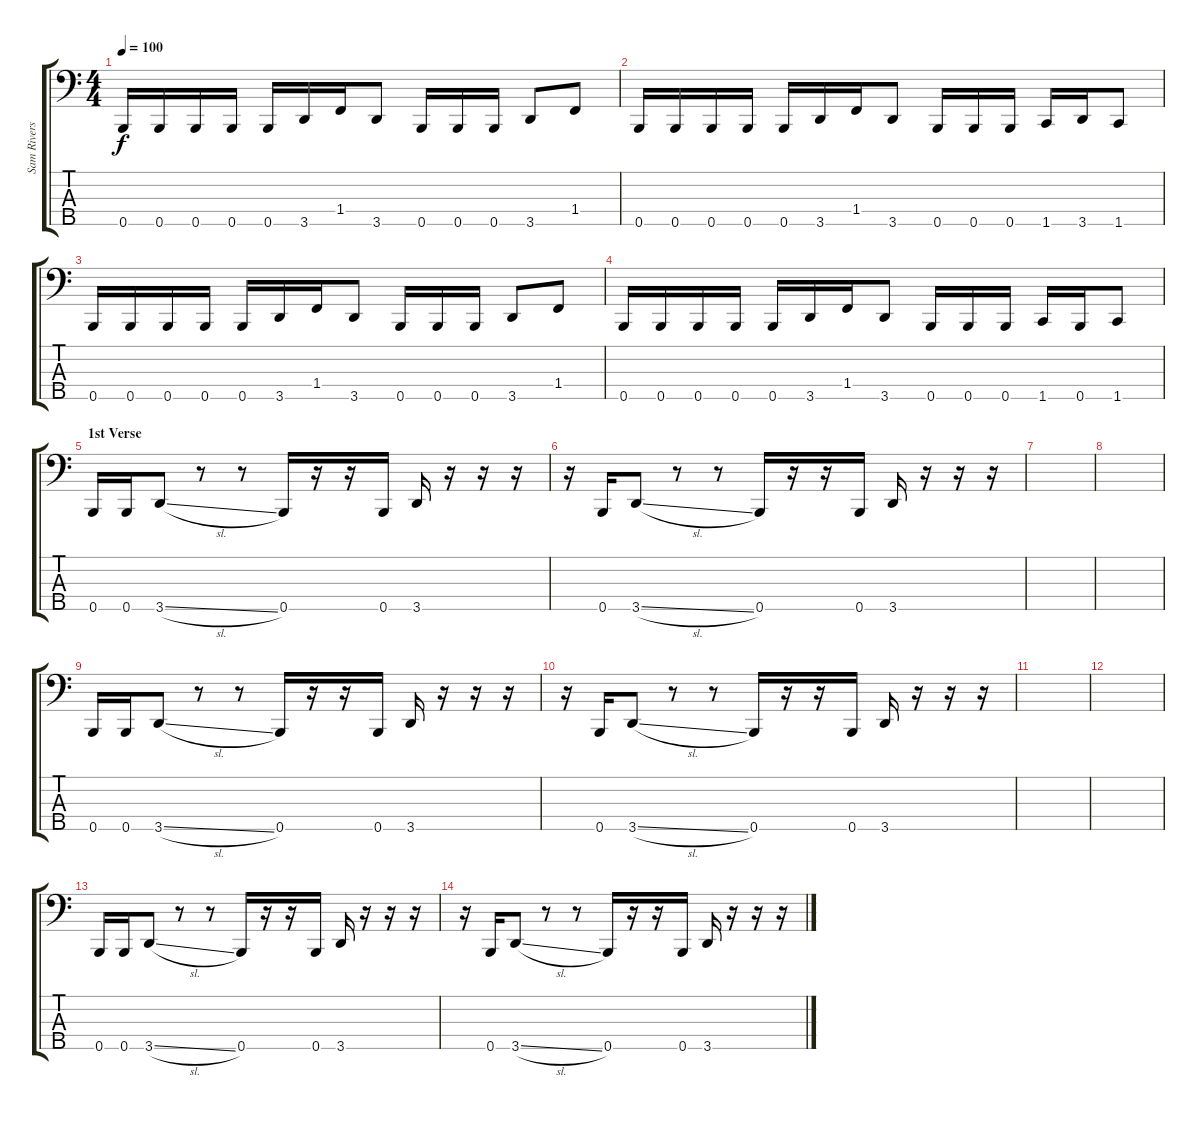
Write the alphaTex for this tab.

\track ("Sam Rivers" "Sam Rivers") {instrument electricbassfinger}
\staff {score tabs}
\tuning (G2 D2 A1 E1 B0) {hide}
\ts (4 4)
\tempo 100
\clef f4
\ks c
0.5.16{dy f} 0.5.16 0.5.16 0.5.16 0.5.16 3.5.16 1.4.16 3.5.8 0.5.16 0.5.16 0.5.16 3.5.8 1.4.8 |
0.5.16 0.5.16 0.5.16 0.5.16 0.5.16 3.5.16 1.4.16 3.5.8 0.5.16 0.5.16 0.5.16 1.5.16 3.5.16 1.5.8 |
0.5.16 0.5.16 0.5.16 0.5.16 0.5.16 3.5.16 1.4.16 3.5.8 0.5.16 0.5.16 0.5.16 3.5.8 1.4.8 |
0.5.16 0.5.16 0.5.16 0.5.16 0.5.16 3.5.16 1.4.16 3.5.8 0.5.16 0.5.16 0.5.16 1.5.16 0.5.16 1.5.8 |
\section ("" "1st Verse")
0.5.16 0.5.16 3.5{sl}.8 r.8 r.8 0.5.16 r.16 r.16 0.5.16 3.5.16 r.16 r.16 r.16 |
r.16 0.5.16 3.5{sl}.8 r.8 r.8 0.5.16 r.16 r.16 0.5.16 3.5.16 r.16 r.16 r.16 |
|
|
0.5.16 0.5.16 3.5{sl}.8 r.8 r.8 0.5.16 r.16 r.16 0.5.16 3.5.16 r.16 r.16 r.16 |
r.16 0.5.16 3.5{sl}.8 r.8 r.8 0.5.16 r.16 r.16 0.5.16 3.5.16 r.16 r.16 r.16 |
|
|
0.5.16 0.5.16 3.5{sl}.8 r.8 r.8 0.5.16 r.16 r.16 0.5.16 3.5.16 r.16 r.16 r.16 |
r.16 0.5.16 3.5{sl}.8 r.8 r.8 0.5.16 r.16 r.16 0.5.16 3.5.16 r.16 r.16 r.16
